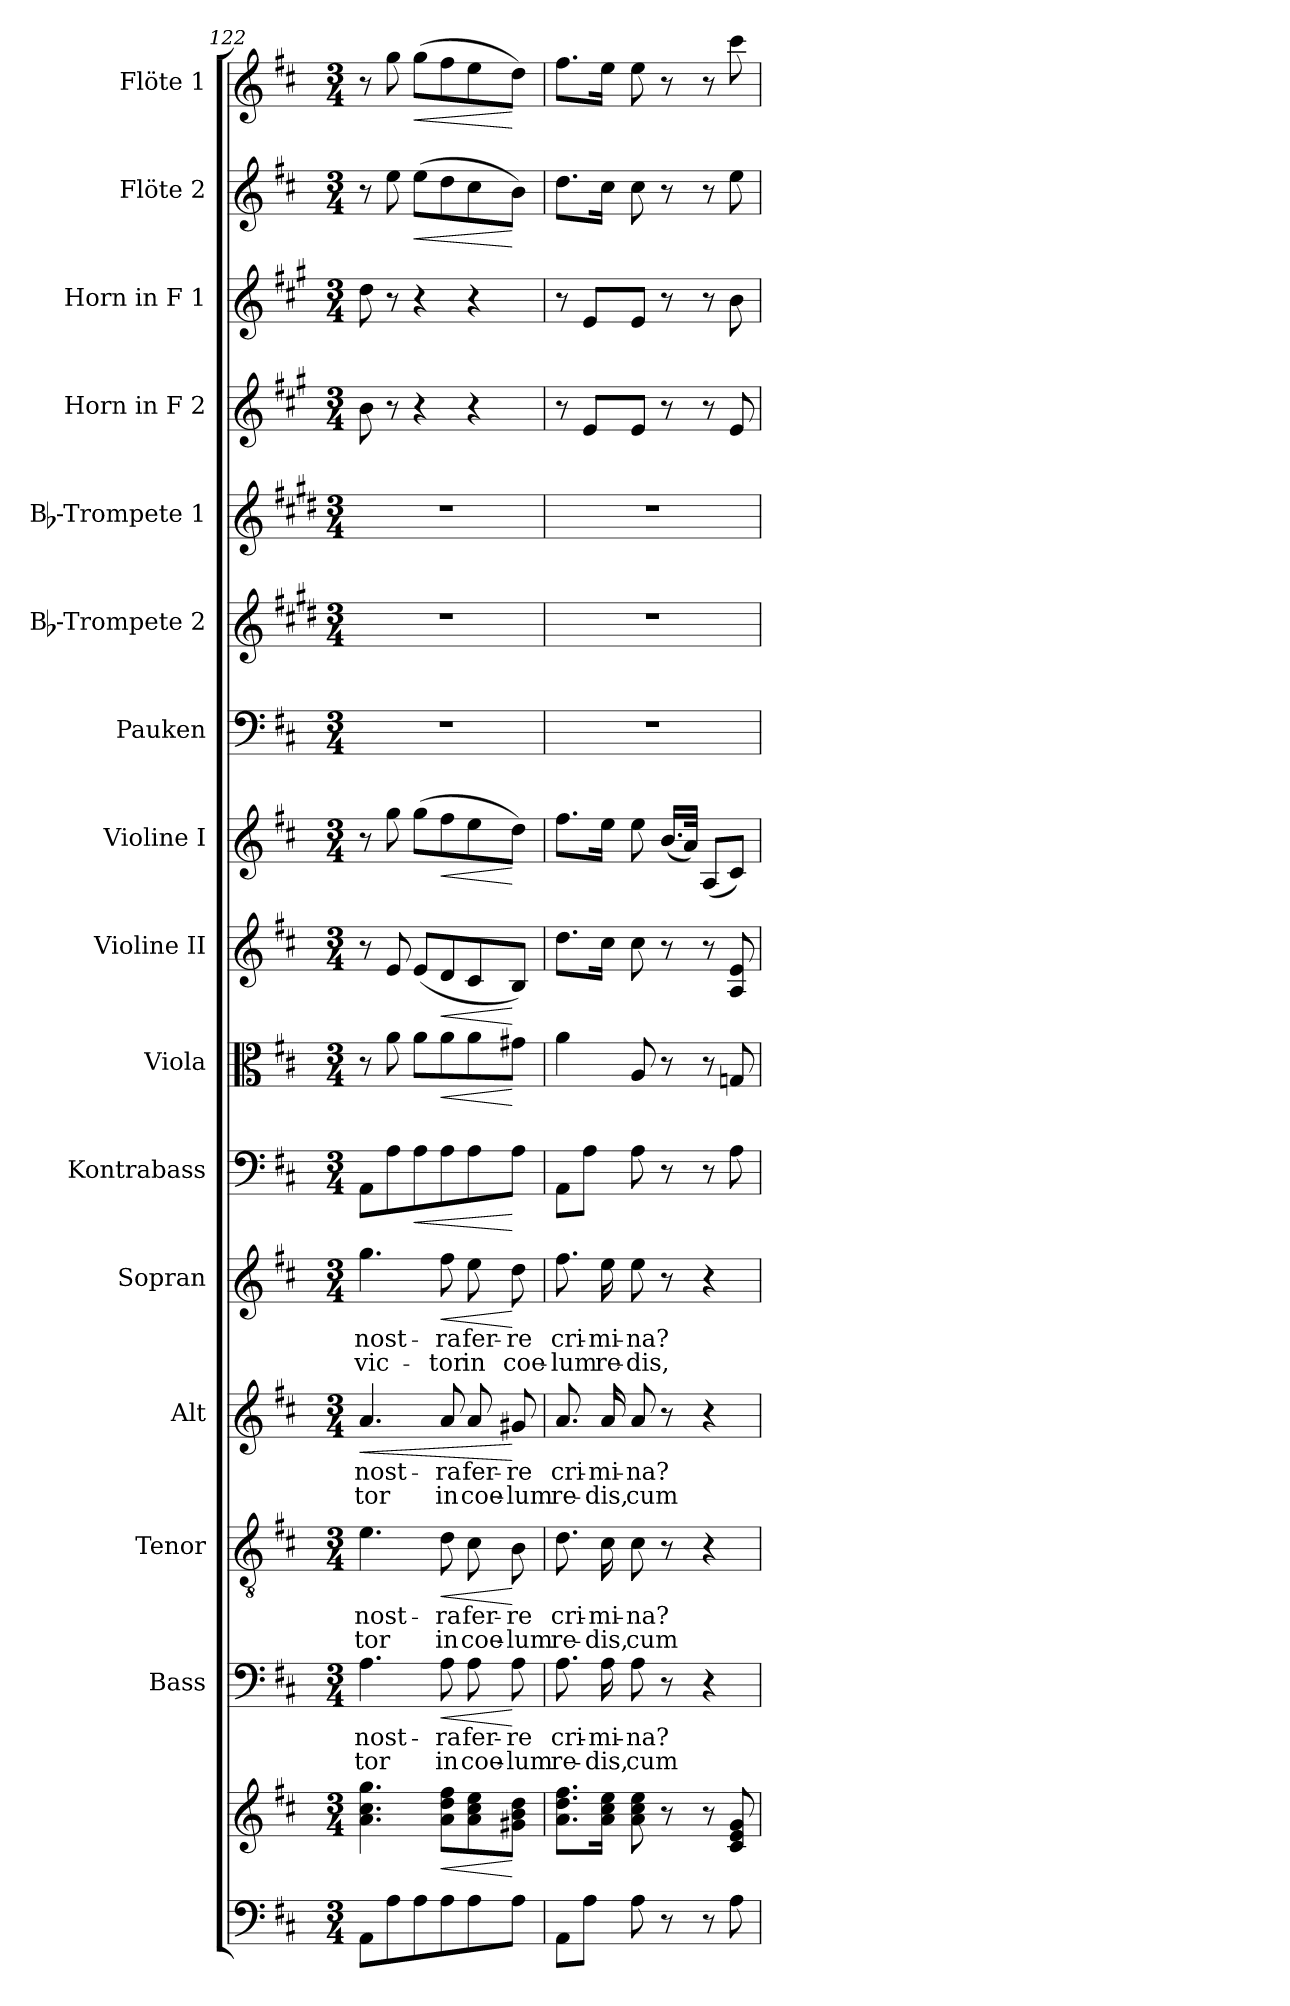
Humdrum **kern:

**kern	**kern	**dynam	**kern	**text	**text	**dynam	**kern	**text	**text	**dynam	**kern	**text	**text	**dynam	**kern	**text	**text	**dynam	**kern	**dynam	**kern	**dynam	**kern	**dynam	**kern	**dynam	**kern	**kern	**kern	**kern	**kern	**kern	**dynam	**kern	**dynam
*part16	*part16	*part16	*part15	*part15	*part15	*part15	*part14	*part14	*part14	*part14	*part13	*part13	*part13	*part13	*part12	*part12	*part12	*part12	*part11	*part11	*part10	*part10	*part9	*part9	*part8	*part8	*part7	*part6	*part5	*part4	*part3	*part2	*part2	*part1	*part1
*staff17	*staff16	*staff16/17	*staff15	*staff15	*staff15	*staff15	*staff14	*staff14	*staff14	*staff14	*staff13	*staff13	*staff13	*staff13	*staff12	*staff12	*staff12	*staff12	*staff11	*staff11	*staff10	*staff10	*staff9	*staff9	*staff8	*staff8	*staff7	*staff6	*staff5	*staff4	*staff3	*staff2	*staff2	*staff1	*staff1
*	*	*	*I"Bass	*	*	*	*I"Tenor	*	*	*	*I"Alt	*	*	*	*I"Sopran	*	*	*	*I"Kontrabass	*	*I"Viola	*	*I"Violine II	*	*I"Violine I	*	*I"Pauken	*I"Bb-Trompete 2	*I"Bb-Trompete 1	*I"Horn in F 2	*I"Horn in F 1	*I"Flöte 2	*	*I"Flöte 1	*
*	*	*	*I'B.	*	*	*	*I'T.	*	*	*	*I'A.	*	*	*	*I'S.	*	*	*	*I'Kb.	*	*I'Vla.	*	*I'Vl. II	*	*I'Vl. I	*	*I'Pk.	*I'Bb Trp. 2	*I'Bb Trp. 1	*	*	*I'Fl. 2	*	*I'Fl. 1	*
*clefF4	*clefG2	*	*clefF4	*	*	*	*clefGv2	*	*	*	*clefG2	*	*	*	*clefG2	*	*	*	*clefF4	*	*clefC3	*	*clefG2	*	*clefG2	*	*clefF4	*clefG2	*clefG2	*clefG2	*clefG2	*clefG2	*	*clefG2	*
*	*	*	*	*	*	*	*	*	*	*	*	*	*	*	*	*	*	*	*ITrd7c12	*	*	*	*	*	*	*	*	*ITrd1c2	*ITrd1c2	*ITrd4c7	*ITrd4c7	*	*	*	*
*k[f#c#]	*k[f#c#]	*	*k[f#c#]	*	*	*	*k[f#c#]	*	*	*	*k[f#c#]	*	*	*	*k[f#c#]	*	*	*	*k[f#c#]	*	*k[f#c#]	*	*k[f#c#]	*	*k[f#c#]	*	*k[f#c#]	*k[f#c#]	*k[f#c#]	*k[f#c#]	*k[f#c#]	*k[f#c#]	*	*k[f#c#]	*
*D:	*D:	*	*D:	*	*	*	*D:	*	*	*	*D:	*	*	*	*D:	*	*	*	*D:	*	*D:	*	*D:	*	*D:	*	*D:	*D:	*D:	*D:	*D:	*D:	*	*D:	*
*M3/4	*M3/4	*	*M3/4	*	*	*	*M3/4	*	*	*	*M3/4	*	*	*	*M3/4	*	*	*	*M3/4	*	*M3/4	*	*M3/4	*	*M3/4	*	*M3/4	*M3/4	*M3/4	*M3/4	*M3/4	*M3/4	*	*M3/4	*
=122	=122	=122	=122	=122	=122	=122	=122	=122	=122	=122	=122	=122	=122	=122	=122	=122	=122	=122	=122	=122	=122	=122	=122	=122	=122	=122	=122	=122	=122	=122	=122	=122	=122	=122	=122
!	!	!	!	!LO:LY:b	!LO:LY:b	!	!	!LO:LY:b	!LO:LY:b	!	!	!LO:LY:b	!LO:LY:b	!LO:HP:b	!	!LO:LY:b	!LO:LY:b	!	!	!	!	!	!	!	!	!	!	!	!	!	!	!	!	!	!
8AA\L	4.a\ 4.cc#\ 4.gg\	.	4.A\	nost-	-tor	.	4.e\	nost-	-tor	.	4.a/	nost-	-tor	<	4.gg\	nost-	vic-	.	8AAA\L	.	8r	.	8r	.	8r	.	2.r	2.r	2.r	8e\	8g\	8r	.	8r	.
8A\	.	.	.	.	.	.	.	.	.	.	.	.	.	.	.	.	.	.	8AA\	.	8a\	.	8e/	.	8gg\	.	.	.	.	8r	8r	8ee\	.	8gg\	.
!	!	!	!	!	!	!	!	!	!	!	!	!	!	!	!	!	!	!	!	!LO:HP:b	!	!	!	!	!	!	!	!	!	!	!	!	!LO:HP:b	!	!LO:HP:b
8A\	.	.	.	.	.	.	.	.	.	.	.	.	.	.	.	.	.	.	8AA\	<	8a\L	.	(<8e/L	.	(>8gg\L	.	.	.	.	4r	4r	(>8ee\L	<	(>8gg\L	<
!	!	!LO:HP:b	!	!LO:LY:b	!LO:LY:b	!LO:HP:b	!	!LO:LY:b	!LO:LY:b	!LO:HP:b	!	!LO:LY:b	!LO:LY:b	!	!	!LO:LY:b	!LO:LY:b	!LO:HP:b	!	!	!	!LO:HP:b	!	!LO:HP:b	!	!LO:HP:b	!	!	!	!	!	!	!	!	!
8A\	8a\ 8dd\ 8ff#\L	<	8A\	-ra	in	<	8d\	-ra	in	<	8a/	-ra	in	.	8ff#\	-ra	-tor	<	8AA\	.	8a\	<	8d/	<	8ff#\	<	.	.	.	.	.	8dd\	.	8ff#\	.
!	!	!	!	!LO:LY:b	!LO:LY:b	!	!	!LO:LY:b	!LO:LY:b	!	!	!LO:LY:b	!LO:LY:b	!	!	!LO:LY:b	!LO:LY:b	!	!	!	!	!	!	!	!	!	!	!	!	!	!	!	!	!	!
8A\	8a\ 8cc#\ 8ee\	.	8A\	fer-	coe-	.	8c#\	fer-	coe-	.	8a/	fer-	coe-	.	8ee\	fer-	in	.	8AA\	.	8a\	.	8c#/	.	8ee\	.	.	.	.	4r	4r	8cc#\	.	8ee\	.
!	!	!	!	!LO:LY:b	!LO:LY:b	!	!	!LO:LY:b	!LO:LY:b	!	!	!LO:LY:b	!LO:LY:b	!	!	!LO:LY:b	!LO:LY:b	!	!	!	!	!	!	!	!	!	!	!	!	!	!	!	!	!	!
8A\J	8g#X\ 8b\ 8dd\J	[	8A\	-re	-lum	[	8B\	-re	-lum	[	8g#X/	-re	-lum	[	8dd\	-re	coe-	[	8AA\J	[	8g#X\J	[	8B/J)	[	8dd\J)	[	.	.	.	.	.	8b\J)	[	8dd\J)	[
!!LO:PB:g=z
=123	=123	=123	=123	=123	=123	=123	=123	=123	=123	=123	=123	=123	=123	=123	=123	=123	=123	=123	=123	=123	=123	=123	=123	=123	=123	=123	=123	=123	=123	=123	=123	=123	=123	=123	=123
!	!	!	!	!LO:LY:b	!LO:LY:b	!	!	!LO:LY:b	!LO:LY:b	!	!	!LO:LY:b	!LO:LY:b	!	!	!LO:LY:b	!LO:LY:b	!	!	!	!	!	!	!	!	!	!	!	!	!	!	!	!	!	!
8AA\L	8.a\ 8.dd\ 8.ff#\L	.	8.A\	cri-	re-	.	8.d\	cri-	re-	.	8.a/	cri-	re-	.	8.ff#\	cri-	-lum	.	8AAA\L	.	4a\	.	8.dd\L	.	8.ff#\L	.	2.r	2.r	2.r	8r	8r	8.dd\L	.	8.ff#\L	.
8A\J	.	.	.	.	.	.	.	.	.	.	.	.	.	.	.	.	.	.	8AA\J	.	.	.	.	.	.	.	.	.	.	8A/L	8A/L	.	.	.	.
!	!	!	!	!LO:LY:b	!LO:LY:b	!	!	!LO:LY:b	!LO:LY:b	!	!	!LO:LY:b	!LO:LY:b	!	!	!LO:LY:b	!LO:LY:b	!	!	!	!	!	!	!	!	!	!	!	!	!	!	!	!	!	!
.	16a\ 16cc#\ 16ee\Jk	.	16A\	-mi-	-dis,	.	16c#\	-mi-	-dis,	.	16a/	-mi-	-dis,	.	16ee\	-mi-	re-	.	.	.	.	.	16cc#\Jk	.	16ee\Jk	.	.	.	.	.	.	16cc#\Jk	.	16ee\Jk	.
!	!	!	!	!LO:LY:b	!LO:LY:b	!	!	!LO:LY:b	!LO:LY:b	!	!	!LO:LY:b	!LO:LY:b	!	!	!LO:LY:b	!LO:LY:b	!	!	!	!	!	!	!	!	!	!	!	!	!	!	!	!	!	!
8A\	8a\ 8cc#\ 8ee\	.	8A\	-na?	cum	.	8c#\	-na?	cum	.	8a/	-na?	cum	.	8ee\	-na?	-dis,	.	8AA\	.	8A/	.	8cc#\	.	8ee\	.	.	.	.	8A/J	8A/J	8cc#\	.	8ee\	.
8r	8r	.	8r	.	.	.	8r	.	.	.	8r	.	.	.	8r	.	.	.	8r	.	8r	.	8r	.	(<16.b/LL	.	.	.	.	8r	8r	8r	.	8r	.
.	.	.	.	.	.	.	.	.	.	.	.	.	.	.	.	.	.	.	.	.	.	.	.	.	32a/JJk)	.	.	.	.	.	.	.	.	.	.
8r	8r	.	4r	.	.	.	4r	.	.	.	4r	.	.	.	4r	.	.	.	8r	.	8r	.	8r	.	(<8A/L	.	.	.	.	8r	8r	8r	.	8r	.
8A\	8c#/ 8e/ 8g/	.	.	.	.	.	.	.	.	.	.	.	.	.	.	.	.	.	8AA\	.	8Gn/	.	8A/ 8e/	.	8c#/J)	.	.	.	.	8A/	8e\	8ee\	.	8ccc#\	.
=	=	=	=	=	=	=	=	=	=	=	=	=	=	=	=	=	=	=	=	=	=	=	=	=	=	=	=	=	=	=	=	=	=	=	=
*-	*-	*-	*-	*-	*-	*-	*-	*-	*-	*-	*-	*-	*-	*-	*-	*-	*-	*-	*-	*-	*-	*-	*-	*-	*-	*-	*-	*-	*-	*-	*-	*-	*-	*-	*-
